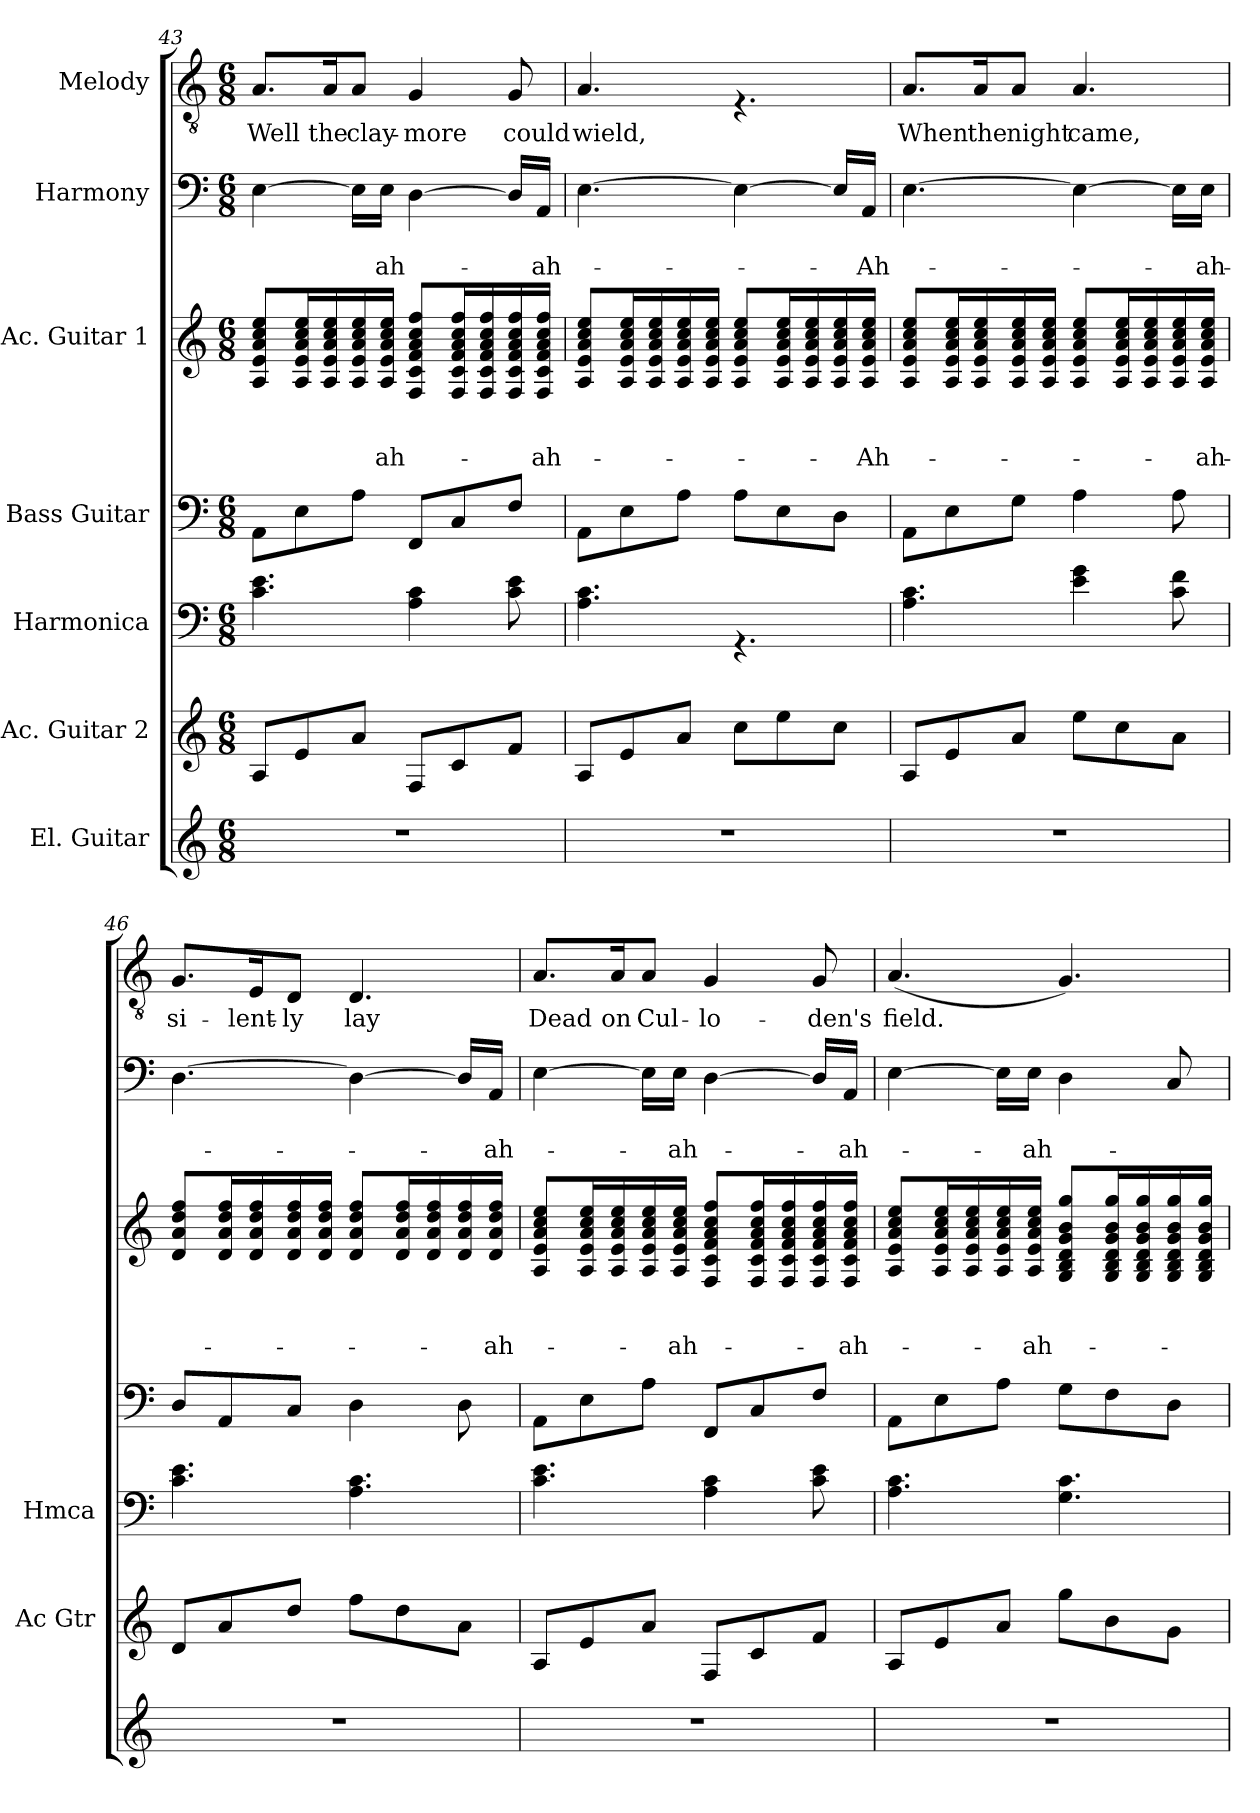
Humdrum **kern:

**kern	**kern	**kern	**kern	**kern	**text	**text	**text	**kern	**text	**text	**kern	**text
*part7	*part6	*part5	*part4	*part3	*part3	*part3	*part3	*part2	*part2	*part2	*part1	*part1
*staff7	*staff6	*staff5	*staff4	*staff3	*staff3	*staff3	*staff3	*staff2	*staff2	*staff2	*staff1	*staff1
*I"El. Guitar	*I"Ac. Guitar 2	*I"Harmonica	*I"Bass Guitar	*I"Ac. Guitar 1	*	*	*	*I"Harmony	*	*	*I"Melody	*
*	*I'Ac Gtr	*I'Hmca	*	*	*	*	*	*	*	*	*	*
*clefG2	*clefG2	*clefF4	*clefF4	*clefG2	*	*	*	*clefF4	*	*	*clefGv2	*
*ITrd7c12	*ITrd7c12	*	*ITrd7c12	*	*	*	*	*	*	*	*	*
*k[]	*k[]	*k[]	*k[]	*k[]	*	*	*	*k[]	*	*	*k[]	*
*C:	*C:	*C:	*C:	*C:	*	*	*	*C:	*	*	*C:	*
*M6/8	*M6/8	*M6/8	*M6/8	*M6/8	*	*	*	*M6/8	*	*	*M6/8	*
=43	=43	=43	=43	=43	=43	=43	=43	=43	=43	=43	=43	=43
!	!	!	!	!	!	!	!	!	!	!	!	!LO:LY:b
2.r	8AA/L	4.c\ 4.e\	8AAA\L	8A/ 8e/ 8a/ 8cc/ 8ee/L	.	.	.	[>4E\	.	.	8.A/L	Well
.	8E/	.	8EE\	16A/ 16e/ 16a/ 16cc/ 16ee/L	.	.	.	.	.	.	.	.
!	!	!	!	!	!	!	!	!	!	!	!	!LO:LY:b
.	.	.	.	16A/ 16e/ 16a/ 16cc/ 16ee/	.	.	.	.	.	.	16A/k	the
!	!	!	!	!	!	!	!	!	!	!	!	!LO:LY:b
.	8A/J	.	8AA\J	16A/ 16e/ 16a/ 16cc/ 16ee/	.	.	.	16E\LL]	.	.	8A/J	clay-
!	!	!	!	!	!	!	!LO:LY:a	!	!	!LO:LY:b	!	!
.	.	.	.	16A/ 16e/ 16a/ 16cc/ 16ee/JJ	.	.	-ah-	16E\JJ	.	-ah-	.	.
!	!	!	!	!	!	!	!	!	!	!	!	!LO:LY:b
.	8FF/L	4A\ 4c\	8FFF/L	8F/ 8c/ 8f/ 8a/ 8cc/ 8ff/L	.	.	.	[>4D\	.	.	4G/	-more
.	8C/	.	8CC/	16F/ 16c/ 16f/ 16a/ 16cc/ 16ff/L	.	.	.	.	.	.	.	.
.	.	.	.	16F/ 16c/ 16f/ 16a/ 16cc/ 16ff/	.	.	.	.	.	.	.	.
!	!	!	!	!	!	!	!	!	!	!	!	!LO:LY:b
.	8F/J	8c\ 8e\	8FF/J	16F/ 16c/ 16f/ 16a/ 16cc/ 16ff/	.	.	.	16D/LL]	.	.	8G/	could
!	!	!	!	!	!	!	!LO:LY:a	!	!	!LO:LY:b	!	!
.	.	.	.	16F/ 16c/ 16f/ 16a/ 16cc/ 16ff/JJ	.	.	-ah-	16AA/JJ	.	-ah-	.	.
=44	=44	=44	=44	=44	=44	=44	=44	=44	=44	=44	=44	=44
!	!	!	!	!	!	!	!	!	!	!	!	!LO:LY:b
2.r	8AA/L	4.A\ 4.c\	8AAA\L	8A/ 8e/ 8a/ 8cc/ 8ee/L	.	.	.	[>4.E\	.	.	4.A/	wield,
.	8E/	.	8EE\	16A/ 16e/ 16a/ 16cc/ 16ee/L	.	.	.	.	.	.	.	.
.	.	.	.	16A/ 16e/ 16a/ 16cc/ 16ee/	.	.	.	.	.	.	.	.
.	8A/J	.	8AA\J	16A/ 16e/ 16a/ 16cc/ 16ee/	.	.	.	.	.	.	.	.
.	.	.	.	16A/ 16e/ 16a/ 16cc/ 16ee/JJ	.	.	.	.	.	.	.	.
.	8c\L	4.rAA	8AA\L	8A/ 8e/ 8a/ 8cc/ 8ee/L	.	.	.	4E\_	.	.	4.rF	.
.	8e\	.	8EE\	16A/ 16e/ 16a/ 16cc/ 16ee/L	.	.	.	.	.	.	.	.
.	.	.	.	16A/ 16e/ 16a/ 16cc/ 16ee/	.	.	.	.	.	.	.	.
.	8c\J	.	8DD\J	16A/ 16e/ 16a/ 16cc/ 16ee/	.	.	.	16E/LL]	.	.	.	.
!	!	!	!	!	!	!	!LO:LY:a	!	!	!LO:LY:b	!	!
.	.	.	.	16A/ 16e/ 16a/ 16cc/ 16ee/JJ	.	.	-Ah-	16AA/JJ	.	-Ah-	.	.
=45	=45	=45	=45	=45	=45	=45	=45	=45	=45	=45	=45	=45
!	!	!	!	!	!	!	!	!	!	!	!	!LO:LY:b
2.r	8AA/L	4.A\ 4.c\	8AAA\L	8A/ 8e/ 8a/ 8cc/ 8ee/L	.	.	.	[>4.E\	.	.	8.A/L	When
.	8E/	.	8EE\	16A/ 16e/ 16a/ 16cc/ 16ee/L	.	.	.	.	.	.	.	.
!	!	!	!	!	!	!	!	!	!	!	!	!LO:LY:b
.	.	.	.	16A/ 16e/ 16a/ 16cc/ 16ee/	.	.	.	.	.	.	16A/k	the
!	!	!	!	!	!	!	!	!	!	!	!	!LO:LY:b
.	8A/J	.	8GG\J	16A/ 16e/ 16a/ 16cc/ 16ee/	.	.	.	.	.	.	8A/J	night
.	.	.	.	16A/ 16e/ 16a/ 16cc/ 16ee/JJ	.	.	.	.	.	.	.	.
!	!	!	!	!	!	!	!	!	!	!	!	!LO:LY:b
.	8e\L	4e\ 4g\	4AA\	8A/ 8e/ 8a/ 8cc/ 8ee/L	.	.	.	4E\_	.	.	4.A/	came,
.	8c\	.	.	16A/ 16e/ 16a/ 16cc/ 16ee/L	.	.	.	.	.	.	.	.
.	.	.	.	16A/ 16e/ 16a/ 16cc/ 16ee/	.	.	.	.	.	.	.	.
.	8A\J	8c\ 8f\	8AA\	16A/ 16e/ 16a/ 16cc/ 16ee/	.	.	.	16E\LL]	.	.	.	.
!	!	!	!	!	!	!	!LO:LY:a	!	!	!LO:LY:b	!	!
.	.	.	.	16A/ 16e/ 16a/ 16cc/ 16ee/JJ	.	.	-ah-	16E\JJ	.	-ah-	.	.
!!LO:PB:g=z
=46	=46	=46	=46	=46	=46	=46	=46	=46	=46	=46	=46	=46
!	!	!	!	!	!	!	!	!	!	!	!	!LO:LY:b
2.r	8D/L	4.c\ 4.e\	8DD/L	8d/ 8a/ 8dd/ 8ff/L	.	.	.	[>4.D\	.	.	8.G/L	si-
.	8A/	.	8AAA/	16d/ 16a/ 16dd/ 16ff/L	.	.	.	.	.	.	.	.
!	!	!	!	!	!	!	!	!	!	!	!	!LO:LY:b
.	.	.	.	16d/ 16a/ 16dd/ 16ff/	.	.	.	.	.	.	16E/k	-lent-
!	!	!	!	!	!	!	!	!	!	!	!	!LO:LY:b
.	8d/J	.	8CC/J	16d/ 16a/ 16dd/ 16ff/	.	.	.	.	.	.	8D/J	-ly
.	.	.	.	16d/ 16a/ 16dd/ 16ff/JJ	.	.	.	.	.	.	.	.
!	!	!	!	!	!	!	!	!	!	!	!	!LO:LY:b
.	8f\L	4.A\ 4.c\	4DD\	8d/ 8a/ 8dd/ 8ff/L	.	.	.	4D\_	.	.	4.D/	lay
.	8d\	.	.	16d/ 16a/ 16dd/ 16ff/L	.	.	.	.	.	.	.	.
.	.	.	.	16d/ 16a/ 16dd/ 16ff/	.	.	.	.	.	.	.	.
.	8A\J	.	8DD\	16d/ 16a/ 16dd/ 16ff/	.	.	.	16D/LL]	.	.	.	.
!	!	!	!	!	!	!	!LO:LY:a	!	!	!LO:LY:b	!	!
.	.	.	.	16d/ 16a/ 16dd/ 16ff/JJ	.	.	-ah-	16AA/JJ	.	-ah-	.	.
=47	=47	=47	=47	=47	=47	=47	=47	=47	=47	=47	=47	=47
!	!	!	!	!	!	!	!	!	!	!	!	!LO:LY:b
2.r	8AA/L	4.c\ 4.e\	8AAA\L	8A/ 8e/ 8a/ 8cc/ 8ee/L	.	.	.	[>4E\	.	.	8.A/L	Dead
.	8E/	.	8EE\	16A/ 16e/ 16a/ 16cc/ 16ee/L	.	.	.	.	.	.	.	.
!	!	!	!	!	!	!	!	!	!	!	!	!LO:LY:b
.	.	.	.	16A/ 16e/ 16a/ 16cc/ 16ee/	.	.	.	.	.	.	16A/k	on
!	!	!	!	!	!	!	!	!	!	!	!	!LO:LY:b
.	8A/J	.	8AA\J	16A/ 16e/ 16a/ 16cc/ 16ee/	.	.	.	16E\LL]	.	.	8A/J	Cul-
!	!	!	!	!	!	!	!LO:LY:a	!	!	!LO:LY:b	!	!
.	.	.	.	16A/ 16e/ 16a/ 16cc/ 16ee/JJ	.	.	-ah-	16E\JJ	.	-ah-	.	.
!	!	!	!	!	!	!	!	!	!	!	!	!LO:LY:b
.	8FF/L	4A\ 4c\	8FFF/L	8F/ 8c/ 8f/ 8a/ 8cc/ 8ff/L	.	.	.	[>4D\	.	.	4G/	-lo-
.	8C/	.	8CC/	16F/ 16c/ 16f/ 16a/ 16cc/ 16ff/L	.	.	.	.	.	.	.	.
.	.	.	.	16F/ 16c/ 16f/ 16a/ 16cc/ 16ff/	.	.	.	.	.	.	.	.
!	!	!	!	!	!	!	!	!	!	!	!	!LO:LY:b
.	8F/J	8c\ 8e\	8FF/J	16F/ 16c/ 16f/ 16a/ 16cc/ 16ff/	.	.	.	16D/LL]	.	.	8G/	-den's
!	!	!	!	!	!	!	!LO:LY:a	!	!	!LO:LY:b	!	!
.	.	.	.	16F/ 16c/ 16f/ 16a/ 16cc/ 16ff/JJ	.	.	-ah-	16AA/JJ	.	-ah-	.	.
=48	=48	=48	=48	=48	=48	=48	=48	=48	=48	=48	=48	=48
!	!	!	!	!	!	!	!	!	!	!	!	!LO:LY:b
2.r	8AA/L	4.A\ 4.c\	8AAA\L	8A/ 8e/ 8a/ 8cc/ 8ee/L	.	.	.	[>4E\	.	.	(<4.A/	field.
.	8E/	.	8EE\	16A/ 16e/ 16a/ 16cc/ 16ee/L	.	.	.	.	.	.	.	.
.	.	.	.	16A/ 16e/ 16a/ 16cc/ 16ee/	.	.	.	.	.	.	.	.
.	8A/J	.	8AA\J	16A/ 16e/ 16a/ 16cc/ 16ee/	.	.	.	16E\LL]	.	.	.	.
!	!	!	!	!	!	!	!LO:LY:a	!	!	!LO:LY:b	!	!
.	.	.	.	16A/ 16e/ 16a/ 16cc/ 16ee/JJ	.	.	-ah-	16E\JJ	.	-ah-	.	.
.	8g\L	4.G\ 4.c\	8GG\L	8G/ 8B/ 8d/ 8g/ 8b/ 8gg/L	.	.	.	4D\	.	.	4.G/)	.
.	8B\	.	8FF\	16G/ 16B/ 16d/ 16g/ 16b/ 16gg/L	.	.	.	.	.	.	.	.
.	.	.	.	16G/ 16B/ 16d/ 16g/ 16b/ 16gg/	.	.	.	.	.	.	.	.
.	8G\J	.	8DD\J	16G/ 16B/ 16d/ 16g/ 16b/ 16gg/	.	.	.	8C/	.	.	.	.
.	.	.	.	16G/ 16B/ 16d/ 16g/ 16b/ 16gg/JJ	.	.	.	.	.	.	.	.
=	=	=	=	=	=	=	=	=	=	=	=	=
*-	*-	*-	*-	*-	*-	*-	*-	*-	*-	*-	*-	*-
